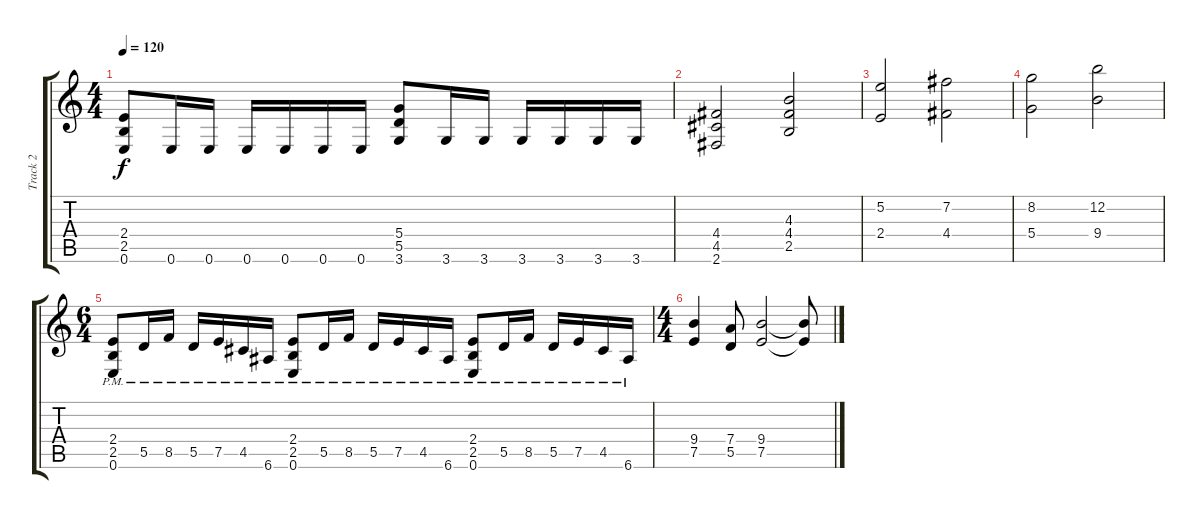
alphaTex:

\track ("Track 2" "Track 2") {instrument distortionguitar}
\staff {score tabs}
\tuning (E4 B3 G3 D3 A2 E2) {hide}
\ts (4 4)
\tempo 120
\clef g2
\ks c
(2.4 2.5 0.6).8{dy f} 0.6.16 0.6.16 0.6.16 0.6.16 0.6.16 0.6.16 (5.4 5.5 3.6).8 3.6.16 3.6.16 3.6.16 3.6.16 3.6.16 3.6.16 |
(4.4 4.5 2.6).2 (4.3 4.4 2.5).2 |
(5.2 2.4).2 (7.2 4.4).2 |
(8.2 5.4).2 (12.2 9.4).2 |
\ts (6 4)
(2.4{pm} 2.5{pm} 0.6{pm}).8 5.5{pm}.16 8.5{pm}.16 5.5{pm}.16 7.5{pm}.16 4.5{pm}.16 6.6{pm}.16 (2.4{pm} 2.5{pm} 0.6{pm}).8 5.5{pm}.16 8.5{pm}.16 5.5{pm}.16 7.5{pm}.16 4.5{pm}.16 6.6{pm}.16 (2.4{pm} 2.5{pm} 0.6{pm}).8 5.5{pm}.16 8.5{pm}.16 5.5{pm}.16 7.5{pm}.16 4.5{pm}.16 6.6{pm}.16 |
\ts (4 4)
(9.4 7.5).4 (7.4 5.5).8 (9.4 7.5).2 (9.4{t} 7.5{t}).8
